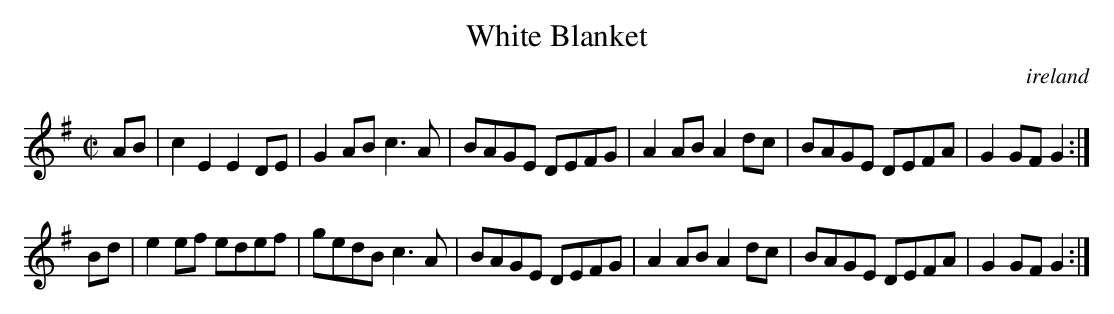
X:1
T:White Blanket
O:ireland
M:C|
L:1/8
K:G Major
AB|c2E2 E2DE|G2AB c3A|BAGE DEFG|A2AB A2dc|BAGE DEFA|G2GF G2:|!
Bd|e2ef edef|gedB c3A|BAGE DEFG|A2AB A2dc|BAGE DEFA|G2GF G2:|!
